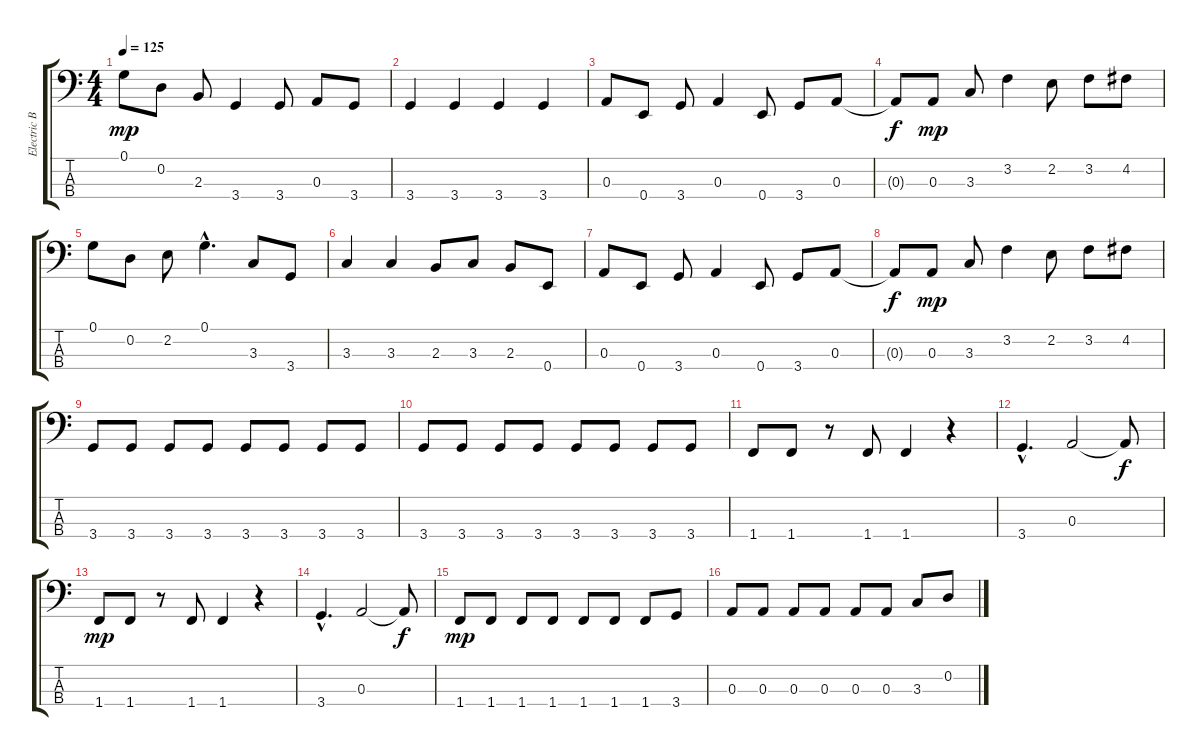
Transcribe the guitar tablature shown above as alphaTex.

\track ("Electric Bass (finger)" "Electric B") {instrument electricbassfinger}
\staff {score tabs}
\tuning (G2 D2 A1 E1) {hide}
\ts (4 4)
\tempo 125
\clef f4
\ks c
0.1.8{dy mp} 0.2.8 2.3.8 3.4.4 3.4.8 0.3.8 3.4.8 |
3.4.4 3.4.4 3.4.4 3.4.4 |
0.3.8 0.4.8 3.4.8 0.3.4 0.4.8 3.4.8 0.3.8 |
0.3{t}.8{dy f} 0.3.8{dy mp} 3.3.8 3.2.4 2.2.8 3.2.8 4.2.8 |
0.1.8 0.2.8 2.2.8 0.1{hac}.4{d} 3.3.8 3.4.8 |
3.3.4 3.3.4 2.3.8 3.3.8 2.3.8 0.4.8 |
0.3.8 0.4.8 3.4.8 0.3.4 0.4.8 3.4.8 0.3.8 |
0.3{t}.8{dy f} 0.3.8{dy mp} 3.3.8 3.2.4 2.2.8 3.2.8 4.2.8 |
3.4.8 3.4.8 3.4.8 3.4.8 3.4.8 3.4.8 3.4.8 3.4.8 |
3.4.8 3.4.8 3.4.8 3.4.8 3.4.8 3.4.8 3.4.8 3.4.8 |
1.4.8 1.4.8 r.8 1.4.8 1.4.4 r.4 |
3.4{hac}.4{d} 0.3.2 0.3{t}.8{dy f} |
1.4.8{dy mp} 1.4.8 r.8 1.4.8 1.4.4 r.4 |
3.4{hac}.4{d} 0.3.2 0.3{t}.8{dy f} |
1.4.8{dy mp} 1.4.8 1.4.8 1.4.8 1.4.8 1.4.8 1.4.8 3.4.8 |
0.3.8 0.3.8 0.3.8 0.3.8 0.3.8 0.3.8 3.3.8 0.2.8
